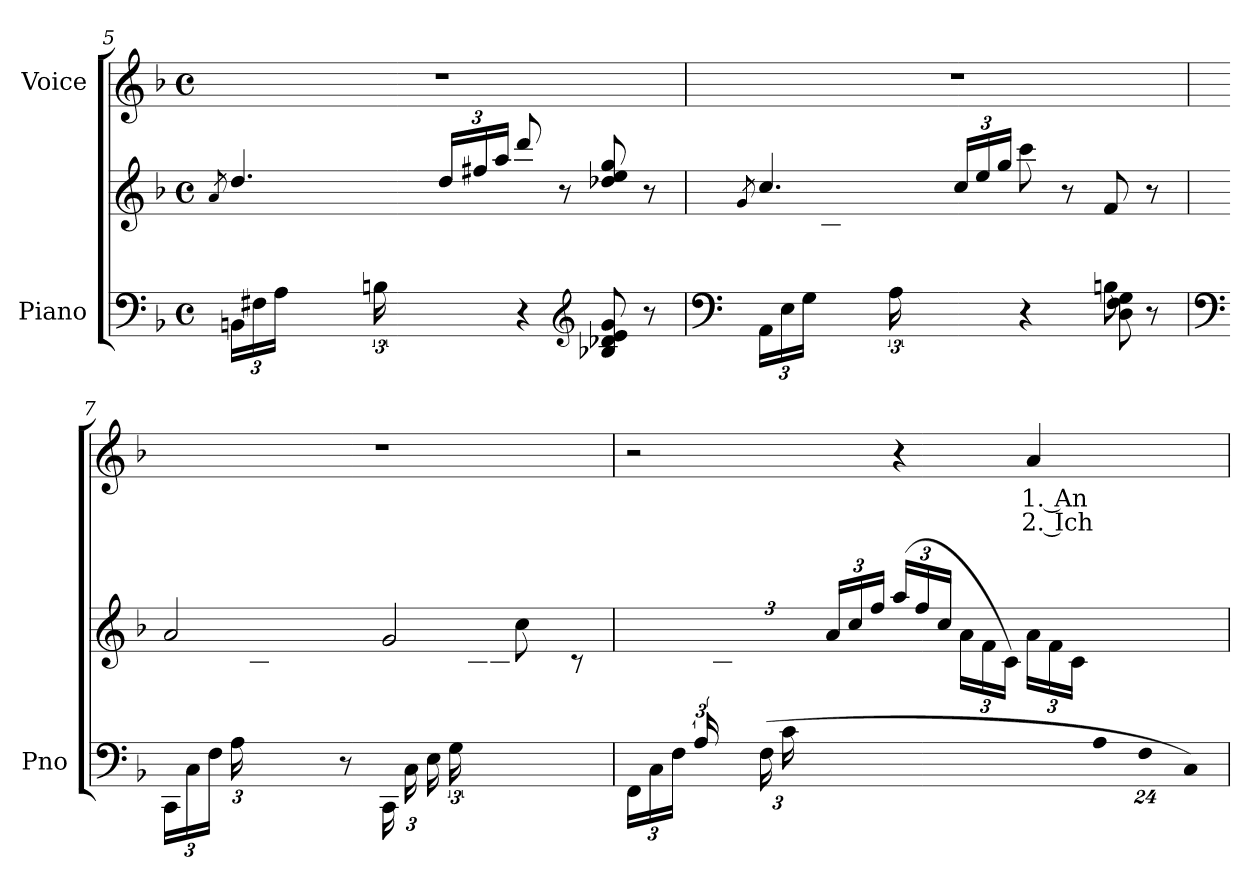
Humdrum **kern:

**kern	**kern	**kern	**text	**text
*part2	*part2	*part1	*part1	*part1
*staff3	*staff2	*staff1	*staff1	*staff1
*I"Piano	*	*I"Voice	*	*
*I'Pno	*	*	*	*
!!LO:LB:g=z
*clefF4	*clefG2	*clefG2	*	*
*k[b-]	*k[b-]	*k[b-]	*	*
*M4/4	*M4/4	*M4/4	*	*
*met(c)	*met(c)	*met(c)	*	*
=5	=5	=5	=5	=5
.	8qa/	.	.	.
*Xbrackettup	*	*	*	*
*	*^	*	*	*
(24BBn\LL	4.dd/	8ryy	1r	.	.
24F#X\	.	.	.	.	.
24A\JJ	.	.	.	.	.
8ryy	.	24d\LL	.	.	.
.	.	24f#X\	.	.	.
.	.	24a\JJ	.	.	.
*brackettup	*	*	*	*	*
24Bn\LL	.	24ryy	.	.	.
24%5ryy	.	24f#\	.	.	.
.	.	24a\JJ	.	.	.
.	8ryy	24dd/LL	.	.	.
.	.	24ff#X/	.	.	.
.	.	24aa/JJ	.	.	.
4r	8ddd/	2ryy	.	.	.
.	8r	.	.	.	.
*clefG2	*	*	*	*	*
8B-X/ 8d-X/ 8e/ 8g/	8dd-X/ 8ee/ 8gg/	.	.	.	.
8r	8r	.	.	.	.
!!LO:LB:g=z
=6	=6	=6	=6	=6	=6
*clefF4	*	*	*	*	*
.	8qg/	.	.	.	.
*^	*	*	*	*	*
*	*Xbrackettup	*	*	*	*	*
2.ryy	(24AA\LL	4.cc/	8ryy	1r	.	.
.	24E\	.	.	.	.	.
.	24G\JJ	.	.	.	.	.
.	8ryy	.	24c\LL	.	.	.
.	.	.	24e\	.	.	.
.	.	.	24g\JJ	.	.	.
*	*brackettup	*	*	*	*	*
.	24A\LL	.	24ryy	.	.	.
.	24%5ryy	.	24e\	.	.	.
.	.	.	24g\JJ	.	.	.
.	.	8ryy	24cc/LL	.	.	.
.	.	.	24ee/	.	.	.
.	.	.	24gg/JJ	.	.	.
.	4r	8ccc\)	2ryy	.	.	.
.	.	8r	.	.	.	.
8Bn\	8D\ 8F\ 8G\	8f/	.	.	.	.
8ryy	8r	8r	.	.	.	.
*v	*v	*	*	*	*	*
*	*v	*v	*	*	*
=7	=7	=7	=7	=7
*clefF4	*	*	*	*
*Xbrackettup	*	*	*	*
*	*^	*	*	*
*	*	*^	*	*	*
24CC\LL	2a/	2..ryy	6ryy	1r	.	.
24C\	.	.	.	.	.	.
24F\JJ	.	.	.	.	.	.
24A\LL	.	.	.	.	.	.
24%5ryy	.	.	24c\	.	.	.
.	.	.	24f\JJ	.	.	.
.	.	.	8cc\)	.	.	.
8r	.	.	24%7ryy	.	.	.
*brackettup	*	*	*	*	*	*
(24CC\LL	2g/	.	.	.	.	.
24C\	.	.	.	.	.	.
24E\JJ	.	.	.	.	.	.
24G\LL	.	.	.	.	.	.
24%5ryy	.	.	24B-\	.	.	.
.	.	.	24c\JJ	.	.	.
.	.	.	8cc\)	.	.	.
8ryy	.	8r	8ryy	.	.	.
*	*	*v	*v	*	*	*
!!LO:PB:g=z
=8	=8	=8	=8	=8	=8
(24FF\LL	1ryy	6ryy	2r	.	.
24C\	.	.	.	.	.
24F\JJ	.	.	.	.	.
24A/LL	.	.	.	.	.
12ryy	.	24c/	.	.	.
.	.	24f/JJ)	.	.	.
*Xbrackettup	*	*	*	*	*
(24F\LL	.	12ryy	.	.	.
24c\	.	.	.	.	.
24%13ryy	.	24f\JJ	.	.	.
.	.	24a/LL	.	.	.
.	.	24cc/	.	.	.
.	.	24ff/JJ)	.	.	.
.	.	(24aa/LL	4r	.	.
.	.	24ff/	.	.	.
.	.	24cc/JJ	.	.	.
.	.	24a\LL	.	.	.
.	.	24f\	.	.	.
.	.	24c\JJ)	.	.	.
*	*	*Xbrackettup	*	*	*
!	!	!	!	!LO:LY:b	!LO:LY:b
.	.	(24a\LL	4a/	1. An	2. Ich
.	.	24f\	.	.	.
.	.	24c\JJ	.	.	.
24A\LL	.	8ryy	.	.	.
24F\	.	.	.	.	.
24C\JJ)	.	.	.	.	.
*	*v	*v	*	*	*
=	=	=	=	=
*-	*-	*-	*-	*-
